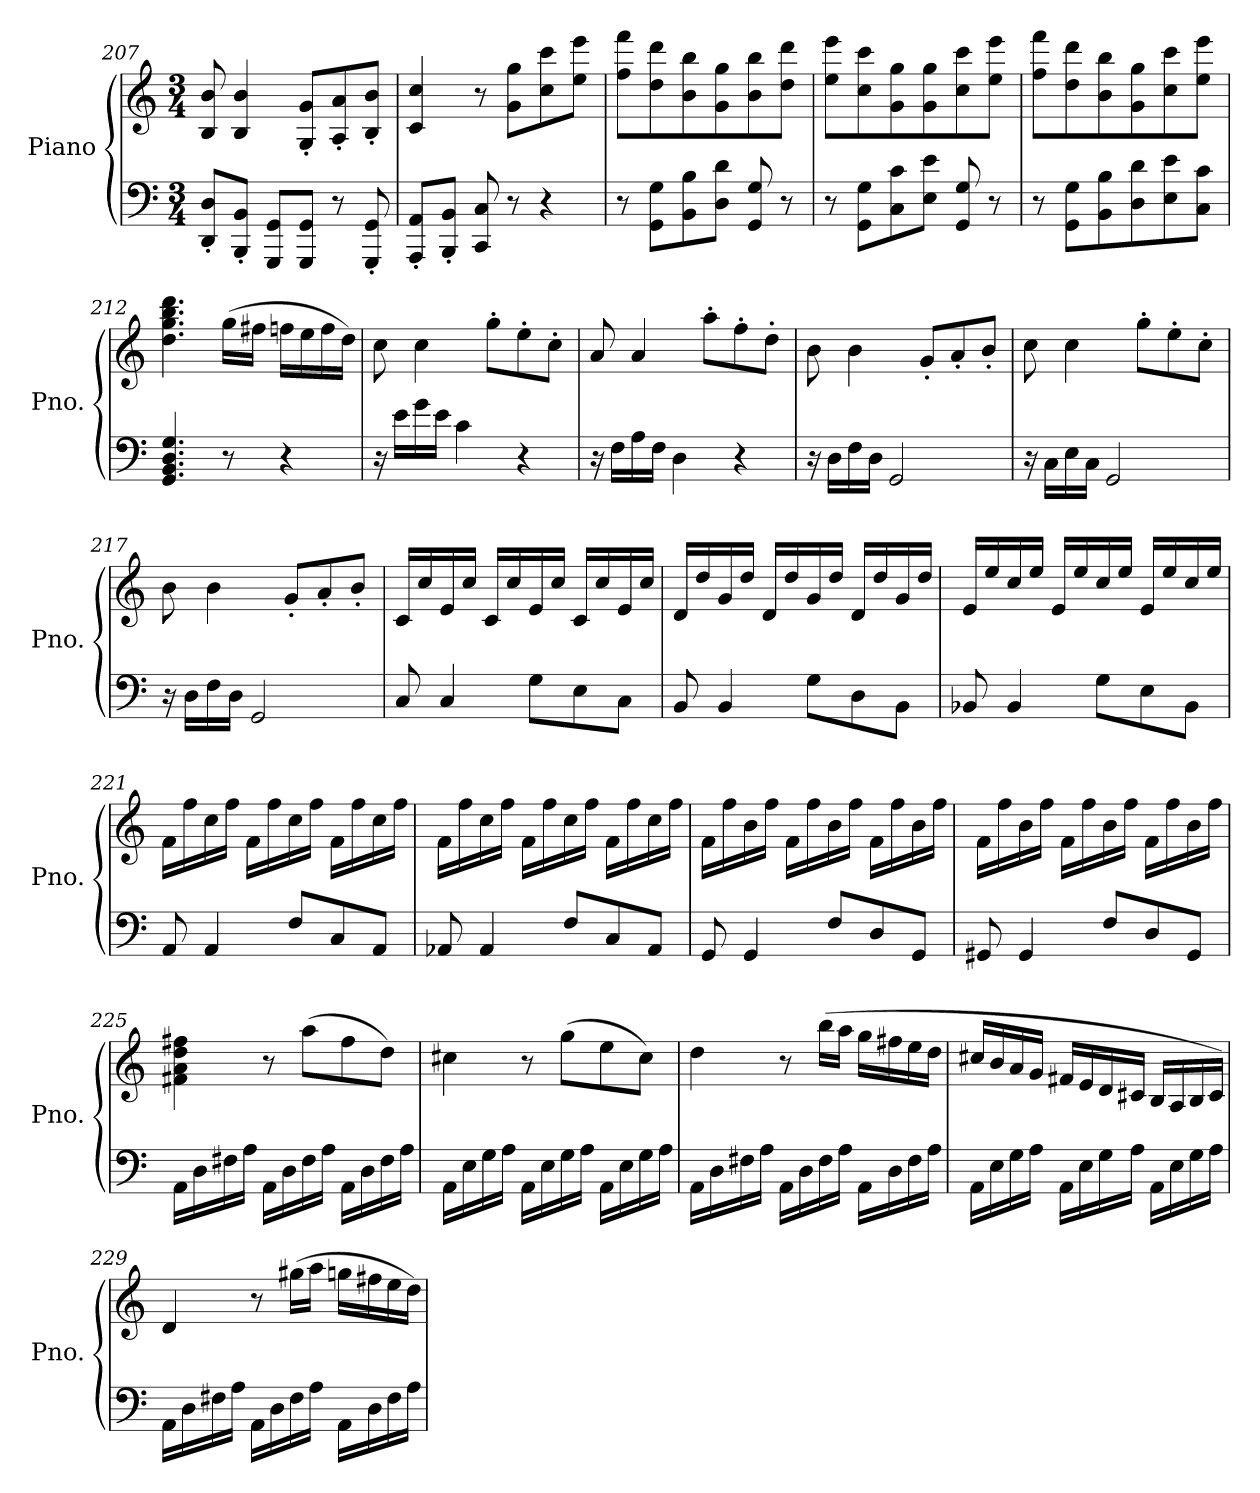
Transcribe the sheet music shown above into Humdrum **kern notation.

**kern	**kern
*part1	*part1
*staff2	*staff1
*I"Piano	*
*I'Pno.	*
*clefF4	*clefG2
*k[]	*k[]
*C:	*C:
*M3/4	*M3/4
=207	=207
8DD/' 8D/'L	8B/ 8b/
8BBB/' 8BB/'J	4B/ 4b/
8GGG/ 8GG/L	.
8GGG/ 8GG/J	8G/' 8g/'L
8r	8A/' 8a/'
8GGG/' 8GG/'	8B/' 8b/'J
!!LO:LB:g=z
=208	=208
8AAA/' 8AA/'L	4c/ 4cc/
8BBB/' 8BB/'J	.
8CC/ 8C/	8r
8r	8g\ 8gg\L
4r	8cc\ 8ccc\
.	8ee\ 8eee\J
=209	=209
8r	8ff\ 8fff\L
8GG\ 8G\L	8dd\ 8ddd\
8BB\ 8B\	8b\ 8bb\
8D\ 8d\J	8g\ 8gg\
8GG/ 8G/	8b\ 8bb\
8r	8dd\ 8ddd\J
=210	=210
8r	8ee\ 8eee\L
8GG\ 8G\L	8cc\ 8ccc\
8C\ 8c\	8g\ 8gg\
8E\ 8e\J	8g\ 8gg\
8GG/ 8G/	8cc\ 8ccc\
8r	8ee\ 8eee\J
=211	=211
8r	8ff\ 8fff\L
8GG\ 8G\L	8dd\ 8ddd\
8BB\ 8B\	8b\ 8bb\
8D\ 8d\	8g\ 8gg\
8E\ 8e\	8cc\ 8ccc\
8C\ 8c\J	8ee\ 8eee\J
=212	=212
4.GG/ 4.BB/ 4.D/ 4.G/	4.dd\ 4.gg\ 4.bb\ 4.ddd\
8r	(>16gg\LL
.	16ff#X\JJ
4r	16ffn\LL
.	16ee\
.	16ff\
.	16dd\JJ)
!!LO:PB:g=z
=213	=213
16r	8cc\
16e\LL	.
16g\	4cc\
16e\JJ	.
4c\	.
.	8gg'\L
4r	8ee'\
.	8cc'\J
=214	=214
16r	8a/
16F\LL	.
16A\	4a/
16F\JJ	.
4D\	.
.	8aa'\L
4r	8ff'\
.	8dd'\J
=215	=215
16r	8b\
16D\LL	.
16F\	4b\
16D\JJ	.
2GG/	.
.	8g'/L
.	8a'/
.	8b'/J
=216	=216
16r	8cc\
16C\LL	.
16E\	4cc\
16C\JJ	.
2GG/	.
.	8gg'\L
.	8ee'\
.	8cc'\J
=217	=217
16r	8b\
16D\LL	.
16F\	4b\
16D\JJ	.
2GG/	.
.	8g'/L
.	8a'/
.	8b'/J
!!LO:LB:g=z
=218	=218
8C/	16c/LL
.	16cc/
4C/	16e/
.	16cc/JJ
.	16c/LL
.	16cc/
8G\L	16e/
.	16cc/JJ
8E\	16c/LL
.	16cc/
8C\J	16e/
.	16cc/JJ
=219	=219
8BB/	16d/LL
.	16dd/
4BB/	16g/
.	16dd/JJ
.	16d/LL
.	16dd/
8G\L	16g/
.	16dd/JJ
8D\	16d/LL
.	16dd/
8BB\J	16g/
.	16dd/JJ
=220	=220
8BB-X/	16e/LL
.	16ee/
4BB-/	16cc/
.	16ee/JJ
.	16e/LL
.	16ee/
8G\L	16cc/
.	16ee/JJ
8E\	16e/LL
.	16ee/
8BB-\J	16cc/
.	16ee/JJ
=221	=221
8AA/	16f\LL
.	16ff\
4AA/	16cc\
.	16ff\JJ
.	16f\LL
.	16ff\
8F/L	16cc\
.	16ff\JJ
8C/	16f\LL
.	16ff\
8AA/J	16cc\
.	16ff\JJ
!!LO:LB:g=z
=222	=222
8AA-X/	16f\LL
.	16ff\
4AA-/	16cc\
.	16ff\JJ
.	16f\LL
.	16ff\
8F/L	16cc\
.	16ff\JJ
8C/	16f\LL
.	16ff\
8AA-/J	16cc\
.	16ff\JJ
=223	=223
8GG/	16f\LL
.	16ff\
4GG/	16b\
.	16ff\JJ
.	16f\LL
.	16ff\
8F/L	16b\
.	16ff\JJ
8D/	16f\LL
.	16ff\
8GG/J	16b\
.	16ff\JJ
=224	=224
8GG#X/	16f\LL
.	16ff\
4GG#/	16b\
.	16ff\JJ
.	16f\LL
.	16ff\
8F/L	16b\
.	16ff\JJ
8D/	16f\LL
.	16ff\
8GG#/J	16b\
.	16ff\JJ
=225	=225
16AA\LL	4f#X\ 4a\ 4dd\ 4ff#X\
16D\	.
16F#X\	.
16A\JJ	.
16AA\LL	8r
16D\	.
16F#\	(>8aa\L
16A\JJ	.
16AA\LL	8ff#\
16D\	.
16F#\	8dd\J)
16A\JJ	.
!!LO:LB:g=z
=226	=226
16AA\LL	4cc#X\
16E\	.
16G\	.
16A\JJ	.
16AA\LL	8r
16E\	.
16G\	(>8gg\L
16A\JJ	.
16AA\LL	8ee\
16E\	.
16G\	8cc#\J)
16A\JJ	.
=227	=227
16AA\LL	4dd\
16D\	.
16F#X\	.
16A\JJ	.
16AA\LL	8r
16D\	.
16F#\	(>16bb\LL
16A\JJ	16aa\JJ
16AA\LL	16gg\LL
16D\	16ff#X\
16F#\	16ee\
16A\JJ	16dd\JJ
=228	=228
16AA\LL	16cc#X/LL
16E\	16b/
16G\	16a/
16A\JJ	16g/JJ
16AA\LL	16f#X/LL
16E\	16e/
16G\	16d/
16A\JJ	16c#X/JJ
16AA\LL	16B/LL
16E\	16A/
16G\	16B/
16A\JJ	16c#/JJ)
!!LO:LB:g=z
=229	=229
16AA\LL	4d/
16D\	.
16F#X\	.
16A\JJ	.
16AA\LL	8r
16D\	.
16F#\	(>16gg#X\LL
16A\JJ	16aa\JJ
16AA\LL	16ggn\LL
16D\	16ff#X\
16F#\	16ee\
16A\JJ	16dd\JJ)
=	=
*-	*-
